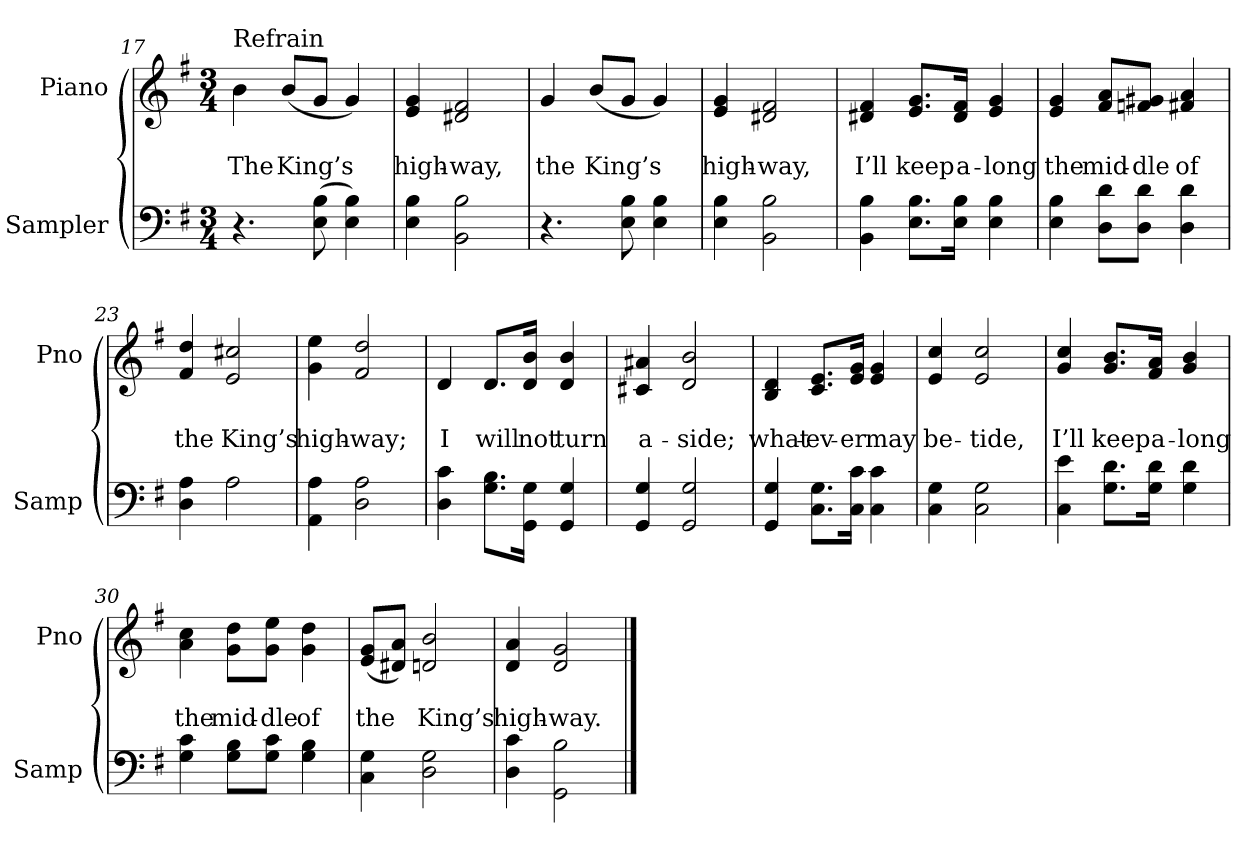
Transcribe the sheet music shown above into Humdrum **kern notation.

**kern	**kern	**text	**text
*part2	*part1	*part1	*part1
*staff2	*staff1	*staff1	*staff1
*I"Sampler	*I"Piano	*	*
*I'Samp	*I'Pno	*	*
*clefF4	*clefG2	*	*
*k[f#]	*k[f#]	*	*
*G:	*G:	*	*
*M3/4	*M3/4	*	*
=17	=17	=17	=17
!	!LO:TX:t=Refrain	!	!
4.r	4b	.	The
.	(8b/L	.	King’s
(8E 8B	8g/J	.	.
4E 4B)	4g)	.	.
=18	=18	=18	=18
4E 4B	4e 4g	.	high-
2BB 2B	2d#X 2f#	.	-way,
=19	=19	=19	=19
4.r	4g	.	the
.	(8b/L	.	King’s
8E 8B	8g/J	.	.
4E 4B	4g)	.	.
=20	=20	=20	=20
4E 4B	4e 4g	.	high-
2BB 2B	2d#X 2f#	.	-way,
=21	=21	=21	=21
4BB 4B	4d#X 4f#	.	I’ll
8.E\ 8.B\L	8.e/ 8.g/L	.	keep
16E\ 16B\Jk	16d#/ 16f#/Jk	.	a-
4E 4B	4e 4g	.	-long
=22	=22	=22	=22
4E 4B	4e 4g	.	the
8D\ 8d\L	8f#/ 8a/L	.	mid-
8D\ 8d\J	8fn/ 8g#X/J	.	-dle
4D 4d	4f#X 4a	.	of
=23	=23	=23	=23
4D 4A	4f# 4dd	.	the
2A	2e 2cc#X	.	King’s
=24	=24	=24	=24
4AA 4A	4g 4ee	.	high-
2D 2A	2f# 2dd	.	-way;
=25	=25	=25	=25
4D 4c	4d	.	I
8.G\ 8.B\L	8.d/L	.	will
16GG\ 16G\Jk	16d/ 16b/Jk	.	not
4GG 4G	4d 4b	.	turn
=26	=26	=26	=26
4GG 4G	4c#X 4a#X	.	a-
2GG 2G	2d 2b	.	-side;
=27	=27	=27	=27
4GG 4G	4B 4d	.	what-
8.C\ 8.G\L	8.c/ 8.e/L	.	-ev-
16C\ 16c\Jk	16e/ 16g/Jk	.	-er
4C 4c	4e 4g	.	may
=28	=28	=28	=28
4C 4G	4e 4cc	.	be-
2C 2G	2e 2cc	.	-tide,
=29	=29	=29	=29
4C 4e	4g 4cc	.	I’ll
8.G\ 8.d\L	8.g/ 8.b/L	.	keep
16G\ 16d\Jk	16f#/ 16a/Jk	.	a-
4G 4d	4g 4b	.	-long
=30	=30	=30	=30
4G 4c	4a 4cc	.	the
8G\ 8B\L	8g\ 8dd\L	.	mid-
8G\ 8c\J	8g\ 8ee\J	.	-dle
4G 4B	4g 4dd	.	of
=31	=31	=31	=31
4C 4G	(8e/ 8g/L	.	the
.	8d#X/ 8a/J)	.	.
2D 2G	2dn 2b	.	King’s
=32	=32	=32	=32
4D 4c	4d 4a	.	high-
2GG 2B	2d 2g	.	-way.
==	==	==	==
*-	*-	*-	*-
